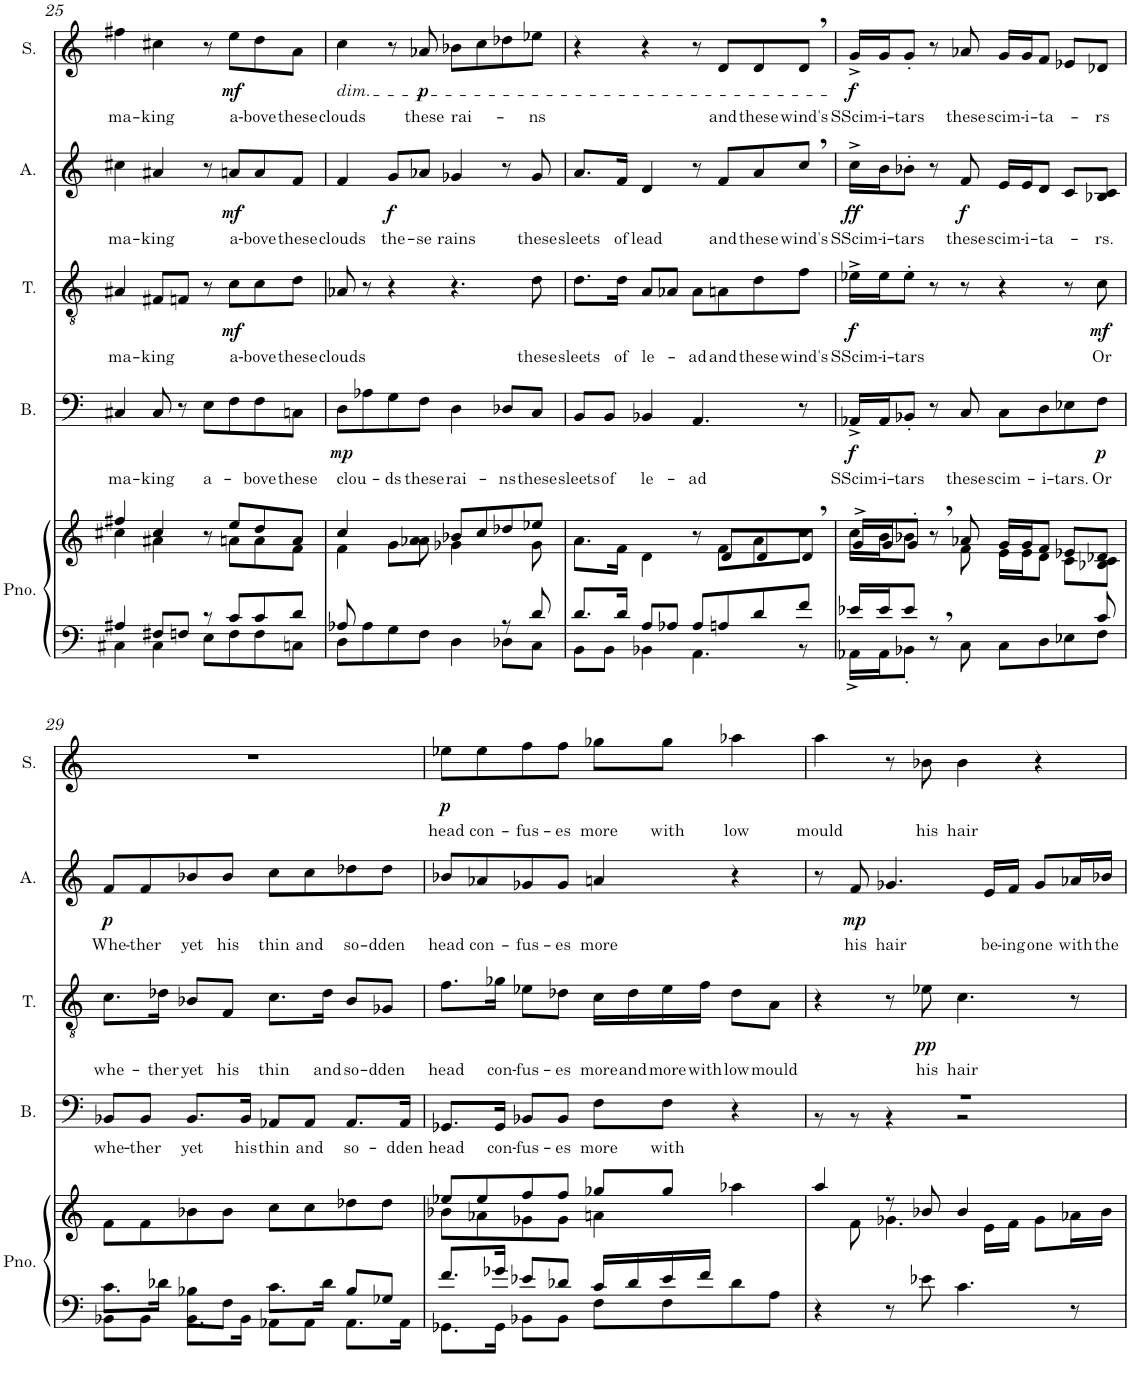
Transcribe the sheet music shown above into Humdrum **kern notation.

**kern	**kern	**kern	**text	**dynam	**kern	**text	**dynam	**kern	**text	**dynam	**kern	**text	**dynam
*part5	*part5	*part4	*part4	*part4	*part3	*part3	*part3	*part2	*part2	*part2	*part1	*part1	*part1
*staff6	*staff5	*staff4	*staff4	*staff4	*staff3	*staff3	*staff3	*staff2	*staff2	*staff2	*staff1	*staff1	*staff1
*I"Piano  (rehearsal only)	*	*I"Bass	*	*	*I"Tenor	*	*	*I"Alto	*	*	*I"Soprano	*	*
*I'Pno.	*	*I'B.	*	*	*I'T.	*	*	*I'A.	*	*	*I'S.	*	*
!!LO:PB:g=z
*clefF4	*clefG2	*clefF4	*	*	*clefGv2	*	*	*clefG2	*	*	*clefG2	*	*
*k[]	*k[]	*k[]	*	*	*k[]	*	*	*k[]	*	*	*k[]	*	*
*M4/4	*M4/4	*M4/4	*	*	*M4/4	*	*	*M4/4	*	*	*M4/4	*	*
=25	=25	=25	=25	=25	=25	=25	=25	=25	=25	=25	=25	=25	=25
*^	*^	*	*	*	*	*	*	*	*	*	*	*	*
!	!	!	!	!	!LO:LY:b	!	!	!LO:LY:b	!	!	!LO:LY:b	!	!	!LO:LY:b	!
4A#X/	4C#X\	4ff#X/	4cc#X\	4C#X/	ma-	.	4A#X/	ma-	.	4cc#X\	ma-	.	4ff#X\	ma-	.
!	!	!	!	!	!LO:LY:b	!	!	!LO:LY:b	!	!	!LO:LY:b	!	!	!LO:LY:b	!
8F#X/L	4C#\	4cc#/	4a#X\	8C#/	-king	.	8F#X/L	-king	.	4a#X/	-king	.	4cc#X\	-king	.
8Fn/J	.	.	.	8r	.	.	8Fn/J	.	.	.	.	.	.	.	.
!	!	!	!	!	!LO:LY:b	!	!	!	!	!	!	!	!	!	!
8r	8E\L	8r	8ryy	8E\L	a-	.	8r	.	.	8r	.	.	8r	.	.
!	!	!	!	!	!	!	!	!LO:LY:b	!LO:DY:b	!	!LO:LY:b	!LO:DY:b	!	!LO:LY:b	!LO:DY:b
8c/L	8F\	8ee/L	8an\L	8F\	.	.	8c\L	a-	mf	8an/L	a-	mf	8ee\L	a-	mf
!	!	!	!	!	!LO:LY:b	!	!	!LO:LY:b	!	!	!LO:LY:b	!	!	!LO:LY:b	!
8c/	8F\	8dd/	8a\	8F\	-bove	.	8c\	-bove	.	8a/	-bove	.	8dd\	-bove	.
!	!	!	!	!	!LO:LY:b	!	!	!LO:LY:b	!	!	!LO:LY:b	!	!	!LO:LY:b	!
8d/J	8Cn\J	8a/J	8f\J	8Cn\J	these	.	8d\J	these	.	8f/J	these	.	8a\J	these	.
=26	=26	=26	=26	=26	=26	=26	=26	=26	=26	=26	=26	=26	=26	=26	=26
!	!	!	!	!	!	!	!	!	!	!	!	!	!LO:TX:b:i:t=dim.	!	!
!	!	!	!	!	!LO:LY:b	!LO:DY:b	!	!LO:LY:b	!	!	!LO:LY:b	!	!	!LO:LY:b	!
8D\L	8A-X/	4cc/	4f\	8D\L	clou-	mp	8A-X/	clouds	.	4f/	clouds	.	4cc\	clouds	.
8A-\	8ryy	.	.	8A-X\	.	.	8r	.	.	.	.	.	.	.	.
!	!	!	!	!	!LO:LY:b	!	!	!	!	!	!LO:LY:b	!LO:DY:b	!	!	!
*v	*v	*	*	*	*	*	*	*	*	*	*	*	*	*	*
8G\	8g\L	8ryy	8G\	-ds	.	4r	.	.	8g/L	the-	f	8r	.	.
!	!	!	!	!LO:LY:b	!	!	!	!	!	!LO:LY:b	!	!	!LO:LY:b	!LO:DY:b
8F\J	8a-X\J	8a-X\	8F\J	these	.	.	.	.	8a-X/J	-se	.	8a-X/	these	p
!	!	!	!	!LO:LY:b	!	!	!	!	!	!LO:LY:b	!	!	!LO:LY:b	!
4D\	8b-X/L	4g-X\	4D\	rai-	.	4.r	.	.	4g-X/	rains	.	8b-X\L	rai-	.
.	8cc/	.	.	.	.	.	.	.	.	.	.	8cc\	.	.
*^	*	*	*	*	*	*	*	*	*	*	*	*	*	*
!	!	!	!	!	!LO:LY:b	!	!	!	!	!	!	!	!	!	!
8r	8D-X\L	8dd-X/	8ryy	8D-X/L	-ns	.	.	.	.	8r	.	.	8dd-X\	.	.
!	!	!	!	!	!LO:LY:b	!	!	!LO:LY:b	!	!	!LO:LY:b	!	!	!LO:LY:b	!
8d/	8C\J	8ee-X/J	8g-\	8C/J	these	.	8d\	these	.	8g-/	these	.	8ee-X\J	-ns	.
=27	=27	=27	=27	=27	=27	=27	=27	=27	=27	=27	=27	=27	=27	=27	=27
!	!	!	!	!	!LO:LY:b	!	!	!LO:LY:b	!	!	!LO:LY:b	!	!	!	!
8.d/L	8BB\L	8.a\L	8ryy	8BB/L	sleets	.	8.d\L	sleets	.	8.a/L	sleets	.	4r	.	.
!	!	!	!	!	!LO:LY:b	!	!	!	!	!	!	!	!	!	!
*	*	*v	*v	*	*	*	*	*	*	*	*	*	*	*	*
.	8BB\J	.	8BB/J	of	.	.	.	.	.	.	.	.	.	.
!	!	!	!	!	!	!	!LO:LY:b	!	!	!LO:LY:b	!	!	!	!
16d/Jk	.	16f\Jk	.	.	.	16d\Jk	of	.	16f/Jk	of	.	.	.	.
!	!	!	!	!LO:LY:b	!	!	!LO:LY:b	!	!	!LO:LY:b	!	!	!	!
8A/L	4BB-X\	4d\	4BB-X/	le-	.	8A/L	le-	.	4d/	lead	.	4r	.	.
8A-X/J	.	.	.	.	.	8A-X/J	.	.	.	.	.	.	.	.
!	!	!	!	!LO:LY:b	!	!	!LO:LY:b	!	!	!	!	!	!	!
8A-/L	4.AA\	8r	4.AA/	-ad	.	8A-\L	-ad	.	8r	.	.	8r	.	.
*	*	*^	*	*	*	*	*	*	*	*	*	*	*	*
!	!	!	!	!	!	!	!	!LO:LY:b	!	!	!LO:LY:b	!	!	!LO:LY:b	!
8An/	.	8d/L	8f\L	.	.	.	8An\	and	.	8f/L	and	.	8d/L	and	.
!	!	!	!	!	!	!	!	!LO:LY:b	!	!	!LO:LY:b	!	!	!LO:LY:b	!
8d/	.	8d/	8a\	.	.	.	8d\	these	.	8a/	these	.	8d/	these	.
!	!	!	!	!	!	!	!	!LO:LY:b	!	!	!LO:LY:b	!	!	!LO:LY:b	!
8f/J	8r	8d,/J	8cc\J	8r	.	.	8f\J	wind's	.	8cc,/J	wind's	.	8d,/J	wind's	.
=28	=28	=28	=28	=28	=28	=28	=28	=28	=28	=28	=28	=28	=28	=28	=28
!	!	!	!	!	!LO:LY:b	!LO:DY:b	!	!LO:LY:b	!LO:DY:b	!	!LO:LY:b	!LO:DY:b	!	!LO:LY:b	!LO:DY:b
16AA-X^\LL	16e-X/LL	16g^/LL	16cc\LL	16AA-X^/LL	SScim-	f	16e-X^\LL	SScim-	f	16cc^\LL	SScim-	ff	16g^/LL	SScim-	f
!	!	!	!	!	!LO:LY:b	!	!	!LO:LY:b	!	!	!LO:LY:b	!	!	!LO:LY:b	!
16AA-\J	16e-/J	16g/J	16b\J	16AA-/J	-i-	.	16e-\J	-i-	.	16b\J	-i-	.	16g/J	-i-	.
!	!	!	!	!	!LO:LY:b	!	!	!LO:LY:b	!	!	!LO:LY:b	!	!	!LO:LY:b	!
8BB-X'\J	8e-/J	8g'/J	8b-X\J	8BB-X'/J	-tars	.	8e-'\J	-tars	.	8b-X'\J	-tars	.	8g'/J	-tars	.
8r	8ryy	8r	8ryy	8r	.	.	8r	.	.	8r	.	.	8r	.	.
!	!	!	!	!	!LO:LY:b	!	!	!	!	!	!LO:LY:b	!LO:DY:b	!	!LO:LY:b	!
*v	*v	*	*	*	*	*	*	*	*	*	*	*	*	*	*
8C\	8a-X/	8f\	8C/	these	.	8r	.	.	8f/	these	f	8a-X/	these	.
!	!	!	!	!LO:LY:b	!	!	!	!	!	!LO:LY:b	!	!	!LO:LY:b	!
8C\L	16g/LL	16e\LL	8C\L	scim-	.	4r	.	.	16e/LL	scim-	.	16g/LL	scim-	.
!	!	!	!	!	!	!	!	!	!	!LO:LY:b	!	!	!LO:LY:b	!
.	16g/J	16e\J	.	.	.	.	.	.	16e/J	-i-	.	16g/J	-i-	.
!	!	!	!	!LO:LY:b	!	!	!	!	!	!LO:LY:b	!	!	!LO:LY:b	!
8D\	8f/J	8d\J	8D\	-i-	.	.	.	.	8d/J	-ta-	.	8f/J	-ta-	.
!	!	!	!	!LO:LY:b	!	!	!	!	!	!	!	!	!	!
8E-X\	8e-X/L	8c\L	8E-X\	-tars.	.	8r	.	.	8c/L	.	.	8e-X/L	.	.
*^	*	*	*	*	*	*	*	*	*	*	*	*	*	*
!	!	!	!	!	!LO:LY:b	!LO:DY:b	!	!LO:LY:b	!LO:DY:b	!	!LO:LY:b	!	!	!LO:LY:b	!
8F\J	8c/	8d-X/J	8B-X\ 8c\J	8F\J	Or	p	8c\	Or	mf	8B-X/ 8c/J	-rs.	.	8d-X/J	-rs	.
!!LO:LB:g=z
=29	=29	=29	=29	=29	=29	=29	=29	=29	=29	=29	=29	=29	=29	=29	=29
!	!	!	!	!	!LO:LY:b	!	!	!LO:LY:b	!	!	!LO:LY:b	!LO:DY:b	!	!	!
*	*	*v	*v	*	*	*	*	*	*	*	*	*	*	*	*
8BB-X\L	8.c\L	8f\L	8BB-X/L	whe-	.	8.c\L	whe-	.	8f/L	Whe-	p	1r	.	.
!	!	!	!	!LO:LY:b	!	!	!	!	!	!LO:LY:b	!	!	!	!
8BB-\J	.	8f\	8BB-/J	-ther	.	.	.	.	8f/	-ther	.	.	.	.
!	!	!	!	!	!	!	!LO:LY:b	!	!	!	!	!	!	!
.	16d-X\Jk	.	.	.	.	16d-X\Jk	-ther	.	.	.	.	.	.	.
!	!	!	!	!LO:LY:b	!	!	!LO:LY:b	!	!	!LO:LY:b	!	!	!	!
8.BB-\L	8B-X\L	8b-X\	8.BB-/L	yet	.	8B-X/L	yet	.	8b-X/	yet	.	.	.	.
!	!	!	!	!	!	!	!LO:LY:b	!	!	!LO:LY:b	!	!	!	!
.	8F\J	8b-\J	.	.	.	8F/J	his	.	8b-/J	his	.	.	.	.
!	!	!	!	!LO:LY:b	!	!	!	!	!	!	!	!	!	!
16BB-\Jk	.	.	16BB-/Jk	his	.	.	.	.	.	.	.	.	.	.
!	!	!	!	!LO:LY:b	!	!	!LO:LY:b	!	!	!LO:LY:b	!	!	!	!
8AA-X\L	8.c\L	8cc\L	8AA-X/L	thin	.	8.c\L	thin	.	8cc\L	thin	.	.	.	.
!	!	!	!	!LO:LY:b	!	!	!	!	!	!LO:LY:b	!	!	!	!
8AA-\J	.	8cc\	8AA-/J	and	.	.	.	.	8cc\	and	.	.	.	.
!	!	!	!	!	!	!	!LO:LY:b	!	!	!	!	!	!	!
.	16d-\Jk	.	.	.	.	16d-\Jk	and	.	.	.	.	.	.	.
!	!	!	!	!LO:LY:b	!	!	!LO:LY:b	!	!	!LO:LY:b	!	!	!	!
8.AA-\L	8B-/L	8dd-X\	8.AA-/L	so-	.	8B-/L	so-	.	8dd-X\	so-	.	.	.	.
!	!	!	!	!	!	!	!LO:LY:b	!	!	!LO:LY:b	!	!	!	!
.	8G-X/J	8dd-\J	.	.	.	8G-X/J	-dden	.	8dd-\J	-dden	.	.	.	.
!	!	!	!	!LO:LY:b	!	!	!	!	!	!	!	!	!	!
16AA-\Jk	.	.	16AA-/Jk	-dden	.	.	.	.	.	.	.	.	.	.
=30	=30	=30	=30	=30	=30	=30	=30	=30	=30	=30	=30	=30	=30	=30
*	*	*^	*	*	*	*	*	*	*	*	*	*	*	*
!	!	!	!	!	!LO:LY:b	!	!	!LO:LY:b	!	!	!LO:LY:b	!	!	!LO:LY:b	!LO:DY:b
8.GG-X\L	8.f/L	8ee-X/L	8b-X\L	8.GG-X/L	head	.	8.f\L	head	.	8b-X/L	head	.	8ee-X\L	head	p
!	!	!	!	!	!	!	!	!	!	!	!LO:LY:b	!	!	!LO:LY:b	!
.	.	8ee-/	8a-X\	.	.	.	.	.	.	8a-X/	con-	.	8ee-\	con-	.
!	!	!	!	!	!LO:LY:b	!	!	!LO:LY:b	!	!	!	!	!	!	!
16GG-\Jk	16g-X/Jk	.	.	16GG-/Jk	con-	.	16g-X\Jk	con-	.	.	.	.	.	.	.
!	!	!	!	!	!LO:LY:b	!	!	!LO:LY:b	!	!	!LO:LY:b	!	!	!LO:LY:b	!
8BB-X\L	8e-X/L	8ff/	8g-X\	8BB-X/L	-fus-	.	8e-X\L	-fus-	.	8g-X/	-fus-	.	8ff\	-fus-	.
!	!	!	!	!	!LO:LY:b	!	!	!LO:LY:b	!	!	!LO:LY:b	!	!	!LO:LY:b	!
8BB-\J	8d-X/J	8ff/J	8g-\J	8BB-/J	-es	.	8d-X\J	-es	.	8g-/J	-es	.	8ff\J	-es	.
!	!	!	!	!	!LO:LY:b	!	!	!LO:LY:b	!	!	!LO:LY:b	!	!	!LO:LY:b	!
8F\L	16c/LL	8gg-X/L	4an\	8F\L	more	.	16c\LL	more	.	4an/	more	.	8gg-X\L	more	.
!	!	!	!	!	!	!	!	!LO:LY:b	!	!	!	!	!	!	!
.	16d-/	.	.	.	.	.	16d-\	and	.	.	.	.	.	.	.
!	!	!	!	!	!LO:LY:b	!	!	!LO:LY:b	!	!	!	!	!	!LO:LY:b	!
8F\	16e-/	8gg-/J	.	8F\J	with	.	16e-\	more	.	.	.	.	8gg-\J	with	.
!	!	!	!	!	!	!	!	!LO:LY:b	!	!	!	!	!	!	!
.	16f/JJ	.	.	.	.	.	16f\JJ	with	.	.	.	.	.	.	.
!	!	!	!	!	!	!	!	!LO:LY:b	!	!	!	!	!	!LO:LY:b	!
8d-\	4ryy	4aa-X\	4ryy	4r	.	.	8d-\L	low	.	4r	.	.	4aa-X\	low	.
!	!	!	!	!	!	!	!	!LO:LY:b	!	!	!	!	!	!	!
8A\J	.	.	.	.	.	.	8A\J	mould	.	.	.	.	.	.	.
*v	*v	*	*	*	*	*	*	*	*	*	*	*	*	*	*
=31	=31	=31	=31	=31	=31	=31	=31	=31	=31	=31	=31	=31	=31	=31
*	*	*	*^	*	*	*	*	*	*	*	*	*	*	*
!	!	!	!	!	!	!	!	!	!	!	!	!	!	!LO:LY:b	!
4r	4aa/	8ryy	1r	8r	.	.	4r	.	.	8r	.	.	4aa\	mould	.
!	!	!	!	!	!	!	!	!	!	!	!LO:LY:b	!LO:DY:b	!	!	!
.	.	8f\	.	8r	.	.	.	.	.	8f/	his	mp	.	.	.
!	!	!	!	!	!	!	!	!	!	!	!LO:LY:b	!	!	!	!
8r	8r	4.g-X\	.	4r	.	.	8r	.	.	4.g-X/	hair	.	8r	.	.
!	!	!	!	!	!	!	!	!LO:LY:b	!LO:DY:b	!	!	!	!	!LO:LY:b	!
8e-X\	8b-X/	.	.	.	.	.	8e-X\	his	pp	.	.	.	8b-X\	his	.
!	!	!	!	!	!	!	!	!LO:LY:b	!	!	!	!	!	!LO:LY:b	!
4.c\	4b-/	.	.	2r	.	.	4.c\	hair	.	.	.	.	4b-\	hair	.
!	!	!	!	!	!	!	!	!	!	!	!LO:LY:b	!	!	!	!
.	.	16e\LL	.	.	.	.	.	.	.	16e/LL	be-	.	.	.	.
!	!	!	!	!	!	!	!	!	!	!	!LO:LY:b	!	!	!	!
.	.	16f\JJ	.	.	.	.	.	.	.	16f/JJ	-ing	.	.	.	.
!	!	!	!	!	!	!	!	!	!	!	!LO:LY:b	!	!	!	!
.	8g-\L	4ryy	.	.	.	.	.	.	.	8g-/L	one	.	4r	.	.
!	!	!	!	!	!	!	!	!	!	!	!LO:LY:b	!	!	!	!
8r	16a-X\L	.	.	.	.	.	8r	.	.	16a-X/L	with	.	.	.	.
!	!	!	!	!	!	!	!	!	!	!	!LO:LY:b	!	!	!	!
.	16b-\JJ	.	.	.	.	.	.	.	.	16b-X/JJ	the	.	.	.	.
*	*v	*v	*	*	*	*	*	*	*	*	*	*	*	*	*
*	*	*v	*v	*	*	*	*	*	*	*	*	*	*	*
=	=	=	=	=	=	=	=	=	=	=	=	=	=
*-	*-	*-	*-	*-	*-	*-	*-	*-	*-	*-	*-	*-	*-
